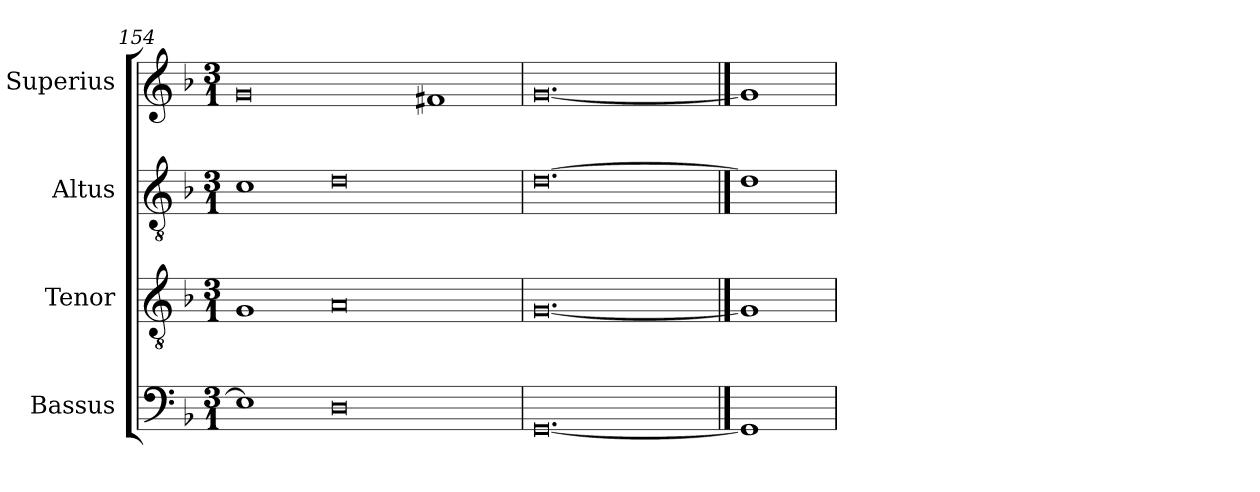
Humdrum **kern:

**kern	**kern	**kern	**kern
*part4	*part3	*part2	*part1
*staff4	*staff3	*staff2	*staff1
*I"Bassus	*I"Tenor	*I"Altus	*I"Superius
*I'B	*I'T	*I'A	*I'S
*clefF4	*clefGv2	*clefGv2	*clefG2
*k[b-]	*k[b-]	*k[b-]	*k[b-]
*F:	*F:	*F:	*F:
*M3/1	*M3/1	*M3/1	*M3/1
=154	=154	=154	=154
1E]	1G	1c	0g
0D	0A	0d	.
.	.	.	1f#X
=155	=155	=155	=155
[0.GG	[0.G	[0.d	[0.g
==156	==156	==156	==156
1GG]	1G]	1d]	1g]
=	=	=	=
*-	*-	*-	*-
